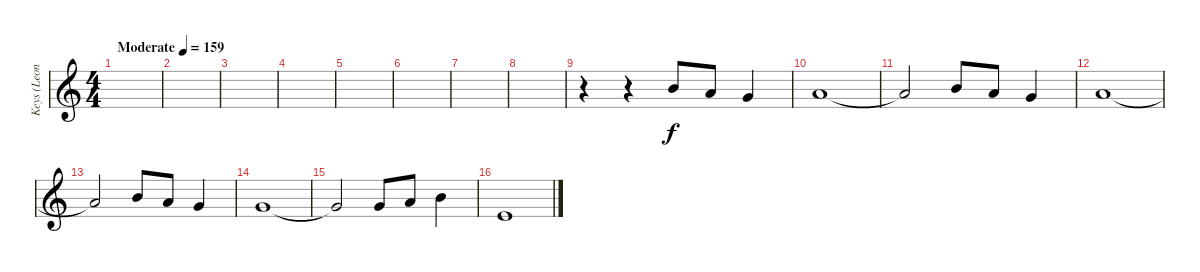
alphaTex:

\track ("Keys (Leon)" "Keys (Leon") {instrument lead2sawtooth}
\staff {score}
\tuning (E4 B3 G3 D3 A2 E2) {hide}
\ts (4 4)
\tempo (159 "Moderate")
\clef g2
\ks c
|
|
|
|
|
|
|
|
r.4 r.4 7.1.8 5.1.8 3.1.4 |
5.1.1 |
5.1{t}.2 7.1.8 5.1.8 3.1.4 |
5.1.1 |
5.1{t}.2 7.1.8 5.1.8 3.1.4 |
3.1.1 |
3.1{t}.2 3.1.8 5.1.8 7.1.4 |
5.2.1
